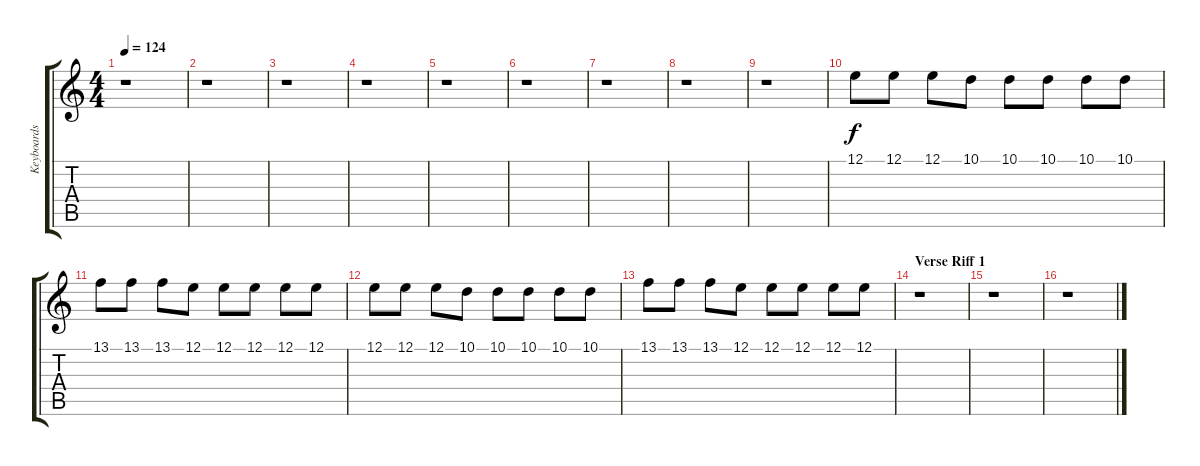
\track ("Keyboards 2" "Keyboards ") {instrument pad3polysynth}
\staff {score tabs}
\tuning (E4 B3 G3 D3 A2 E2) {hide}
\ts (4 4)
\tempo 124
\clef g2
\ks c
r.1{dy f} |
r.1 |
r.1 |
r.1 |
r.1 |
r.1 |
r.1 |
r.1 |
r.1 |
12.1.8 12.1.8 12.1.8 10.1.8 10.1.8 10.1.8 10.1.8 10.1.8 |
13.1.8 13.1.8 13.1.8 12.1.8 12.1.8 12.1.8 12.1.8 12.1.8 |
12.1.8 12.1.8 12.1.8 10.1.8 10.1.8 10.1.8 10.1.8 10.1.8 |
13.1.8 13.1.8 13.1.8 12.1.8 12.1.8 12.1.8 12.1.8 12.1.8 |
\section ("" "Verse Riff 1")
r.1 |
r.1 |
r.1
